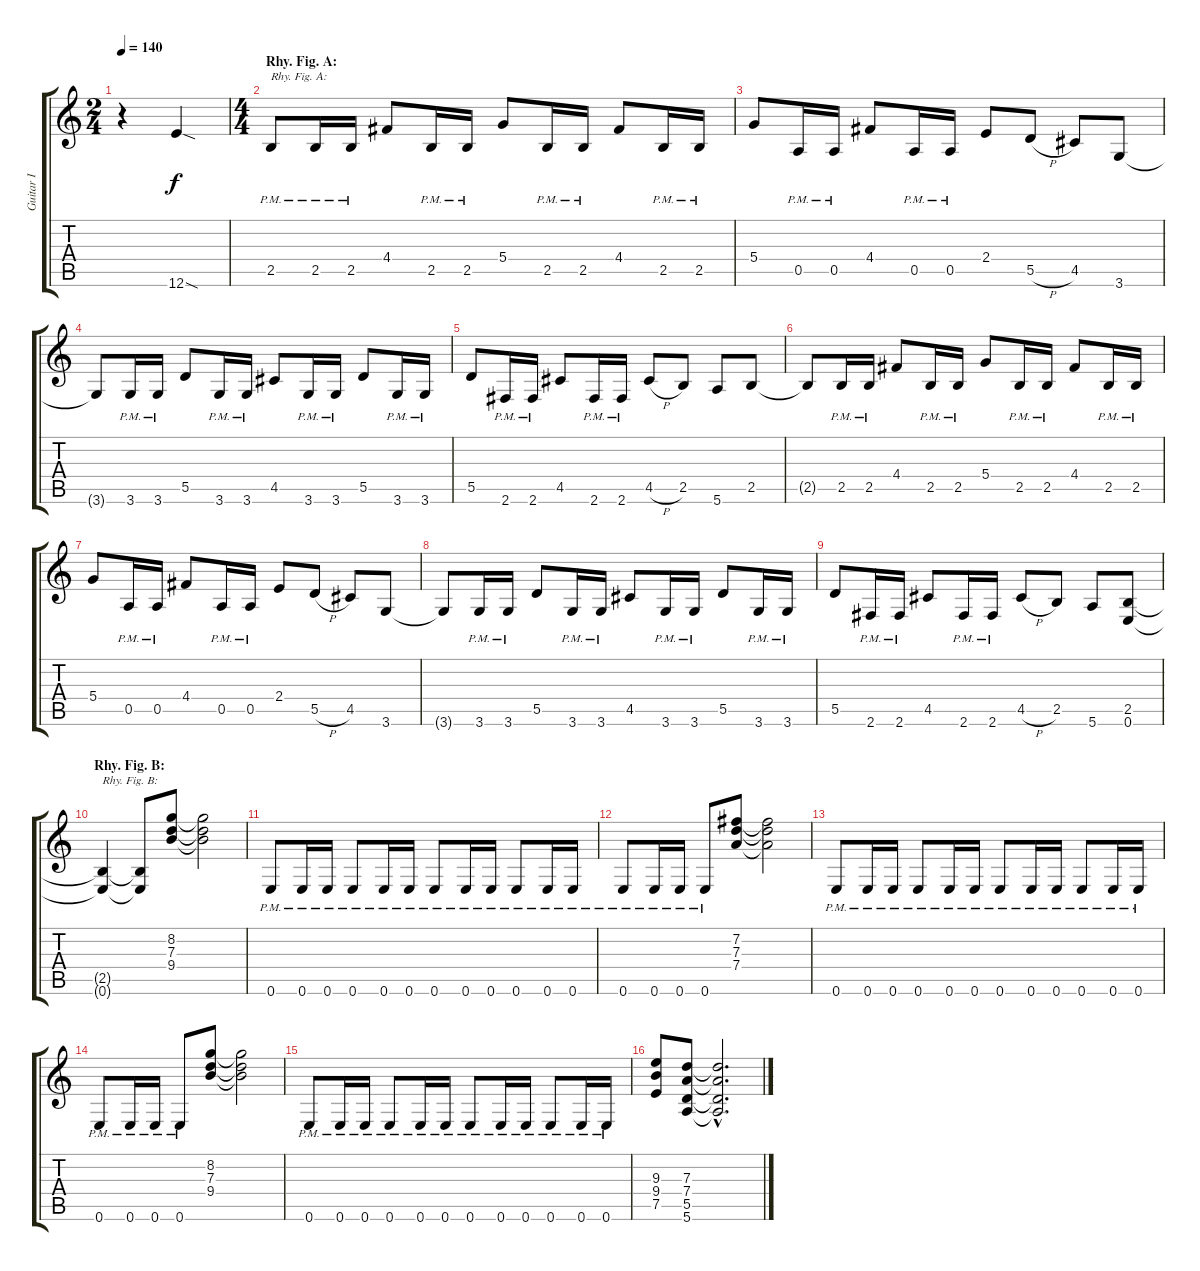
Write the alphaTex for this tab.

\track ("Guitar I" "Guitar I") {instrument distortionguitar}
\staff {score tabs}
\tuning (E4 B3 G3 D3 A2 E2) {hide}
\ts (2 4)
\tempo 140
\clef g2
\ks c
r.4{dy f instrument distortionguitar} 12.6{sod}.4 |
\ts (4 4)
\section ("" "Rhy. Fig. A:")
2.5{pm}.8{txt "Rhy. Fig. A:"} 2.5{pm}.16 2.5{pm}.16 4.4.8 2.5{pm}.16 2.5{pm}.16 5.4.8 2.5{pm}.16 2.5{pm}.16 4.4.8 2.5{pm}.16 2.5{pm}.16 |
5.4.8 0.5{pm}.16 0.5{pm}.16 4.4.8 0.5{pm}.16 0.5{pm}.16 2.4.8 5.5{h}.8 4.5.8 3.6.8 |
3.6{t}.8 3.6{pm}.16 3.6{pm}.16 5.5.8 3.6{pm}.16 3.6{pm}.16 4.5.8 3.6{pm}.16 3.6{pm}.16 5.5.8 3.6{pm}.16 3.6{pm}.16 |
5.5.8 2.6{pm}.16 2.6{pm}.16 4.5.8 2.6{pm}.16 2.6{pm}.16 4.5{h}.8 2.5.8 5.6.8 2.5.8 |
2.5{t}.8 2.5{pm}.16 2.5{pm}.16 4.4.8 2.5{pm}.16 2.5{pm}.16 5.4.8 2.5{pm}.16 2.5{pm}.16 4.4.8 2.5{pm}.16 2.5{pm}.16 |
5.4.8 0.5{pm}.16 0.5{pm}.16 4.4.8 0.5{pm}.16 0.5{pm}.16 2.4.8 5.5{h}.8 4.5.8 3.6.8 |
3.6{t}.8 3.6{pm}.16 3.6{pm}.16 5.5.8 3.6{pm}.16 3.6{pm}.16 4.5.8 3.6{pm}.16 3.6{pm}.16 5.5.8 3.6{pm}.16 3.6{pm}.16 |
5.5.8 2.6{pm}.16 2.6{pm}.16 4.5.8 2.6{pm}.16 2.6{pm}.16 4.5{h}.8 2.5.8 5.6.8 (2.5 0.6).8 |
\section ("" "Rhy. Fig. B:")
(2.5{t} 0.6{t}).4{txt "Rhy. Fig. B:"} (2.5{t} 0.6{t}).8 (8.2 7.3 9.4).8 (8.2{t} 7.3{t} 9.4{t}).2 |
0.6{pm}.8 0.6{pm}.16 0.6{pm}.16 0.6{pm}.8 0.6{pm}.16 0.6{pm}.16 0.6{pm}.8 0.6{pm}.16 0.6{pm}.16 0.6{pm}.8 0.6{pm}.16 0.6{pm}.16 |
0.6{pm}.8 0.6{pm}.16 0.6{pm}.16 0.6{pm}.8 (7.2 7.3 7.4).8 (7.2{t} 7.3{t} 7.4{t}).2 |
0.6{pm}.8 0.6{pm}.16 0.6{pm}.16 0.6{pm}.8 0.6{pm}.16 0.6{pm}.16 0.6{pm}.8 0.6{pm}.16 0.6{pm}.16 0.6{pm}.8 0.6{pm}.16 0.6{pm}.16 |
0.6{pm}.8 0.6{pm}.16 0.6{pm}.16 0.6{pm}.8 (8.2 7.3 9.4).8 (8.2{t} 7.3{t} 9.4{t}).2 |
0.6{pm}.8 0.6{pm}.16 0.6{pm}.16 0.6{pm}.8 0.6{pm}.16 0.6{pm}.16 0.6{pm}.8 0.6{pm}.16 0.6{pm}.16 0.6{pm}.8 0.6{pm}.16 0.6{pm}.16 |
(9.3 9.4 7.5).8 (7.3 7.4 5.5 5.6).8 (7.3{hac t} 7.4{hac t} 5.5{hac t} 5.6{hac t}).2{d}
